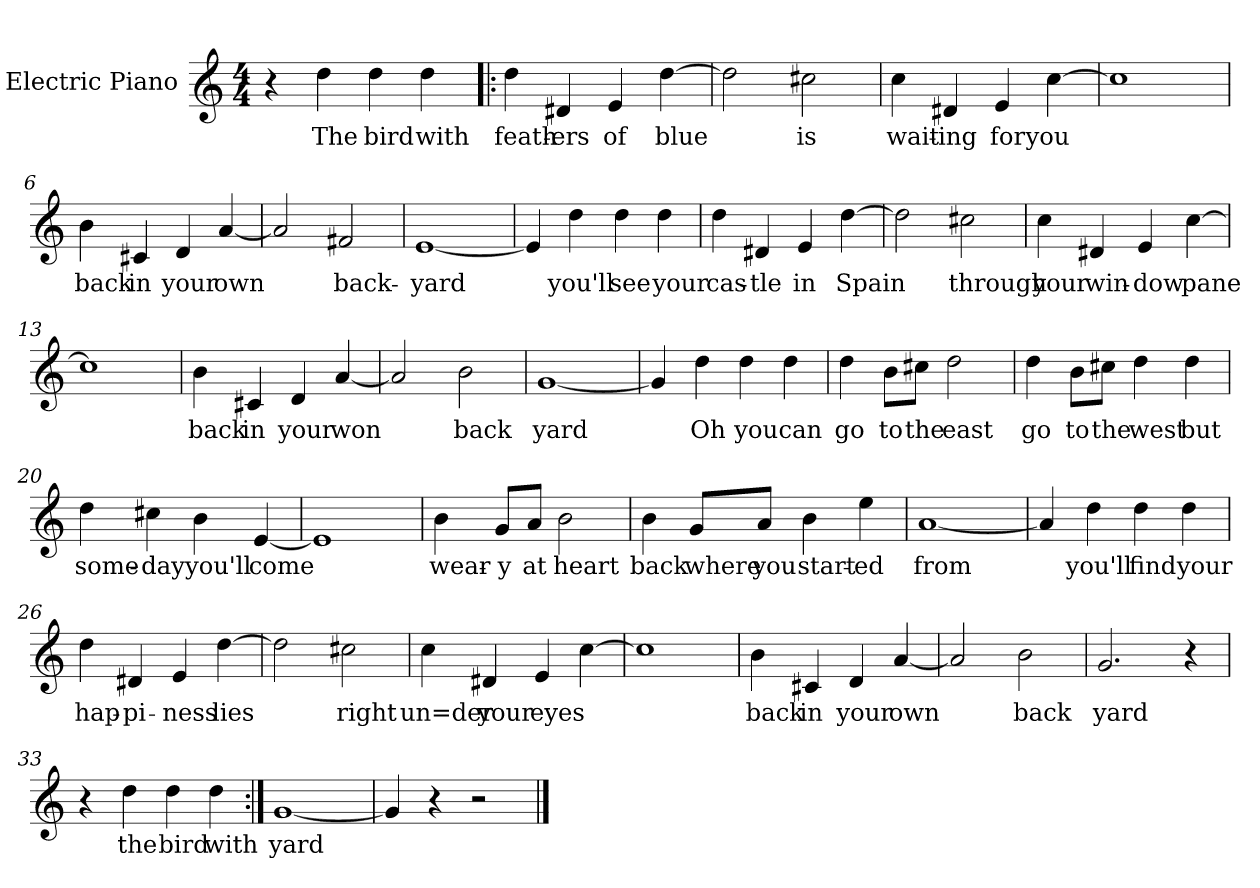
**kern	**text
*part1	*part1
*staff1	*staff1
*I"Electric Piano	*
*I'E.Pno	*
*clefG2	*
*k[]	*
*C:	*
*M4/4	*
=1	=1
4r	.
4dd\	The
4dd\	bird
4dd\	with
=2!|:	=2!|:
4dd\	feath-
4d#X/	-ers
4e/	of
[4dd\	blue
=3	=3
2dd\]	.
2cc#X\	is
=4	=4
4cc\	wait-
4d#X/	-ing
4e/	for
[4cc\	you
=5	=5
1cc]	.
!!LO:LB:g=z
=6	=6
4b\	back
4c#X/	in
4d/	your
[4a/	own
=7	=7
2a/]	.
2f#X/	back-
=8	=8
[1e	-yard
=9	=9
4e/]	.
4dd\	you'll
4dd\	see
4dd\	your
=10	=10
4dd\	cas-
4d#X/	-tle
4e/	in
[4dd\	Spain
!!LO:LB:g=z
=11	=11
2dd\]	.
2cc#X\	through
=12	=12
4cc\	your
4d#X/	win-
4e/	-dow
[4cc\	pane
=13	=13
1cc]	.
=14	=14
4b\	back
4c#X/	in
4d/	your
[4a/	won
=15	=15
2a/]	.
2b\	back
=16	=16
[1g	yard
!!LO:LB:g=z
=17	=17
4g/]	.
4dd\	Oh
4dd\	you
4dd\	can
=18	=18
4dd\	go
8b\L	to
8cc#X\J	the
2dd\	east
=19	=19
4dd\	go
8b\L	to
8cc#X\J	the
4dd\	west
4dd\	but
=20	=20
4dd\	some-
4cc#X\	-day
4b\	you'll
[4e/	come
=21	=21
1e]	.
!!LO:LB:g=z
=22	=22
4b\	wear-
8g/L	-y
8a/J	at
2b\	heart
=23	=23
4b\	back
8g/L	where
8a/J	you
4b\	start-
4ee\	-ed
=24	=24
[1a	from
=25	=25
4a/]	.
4dd\	you'll
4dd\	find
4dd\	your
!!LO:LB:g=z
=26	=26
4dd\	hap-
4d#X/	-pi-
4e/	-ness
[4dd\	lies
=27	=27
2dd\]	.
2cc#X\	right
=28	=28
4cc\	un=der
4d#X/	your
4e/	eyes
[4cc\	.
=29	=29
1cc]	.
=30	=30
4b\	back
4c#X/	in
4d/	your
[4a/	own
!!LO:LB:g=z
=31	=31
2a/]	.
2b\	back
=32	=32
2.g/	yard
4r	.
=33	=33
4r	.
4dd\	the
4dd\	bird
4dd\	with
=34:|!	=34:|!
[1g	yard
=35	=35
4g/]	.
4r	.
2r	.
==	==
*-	*-
